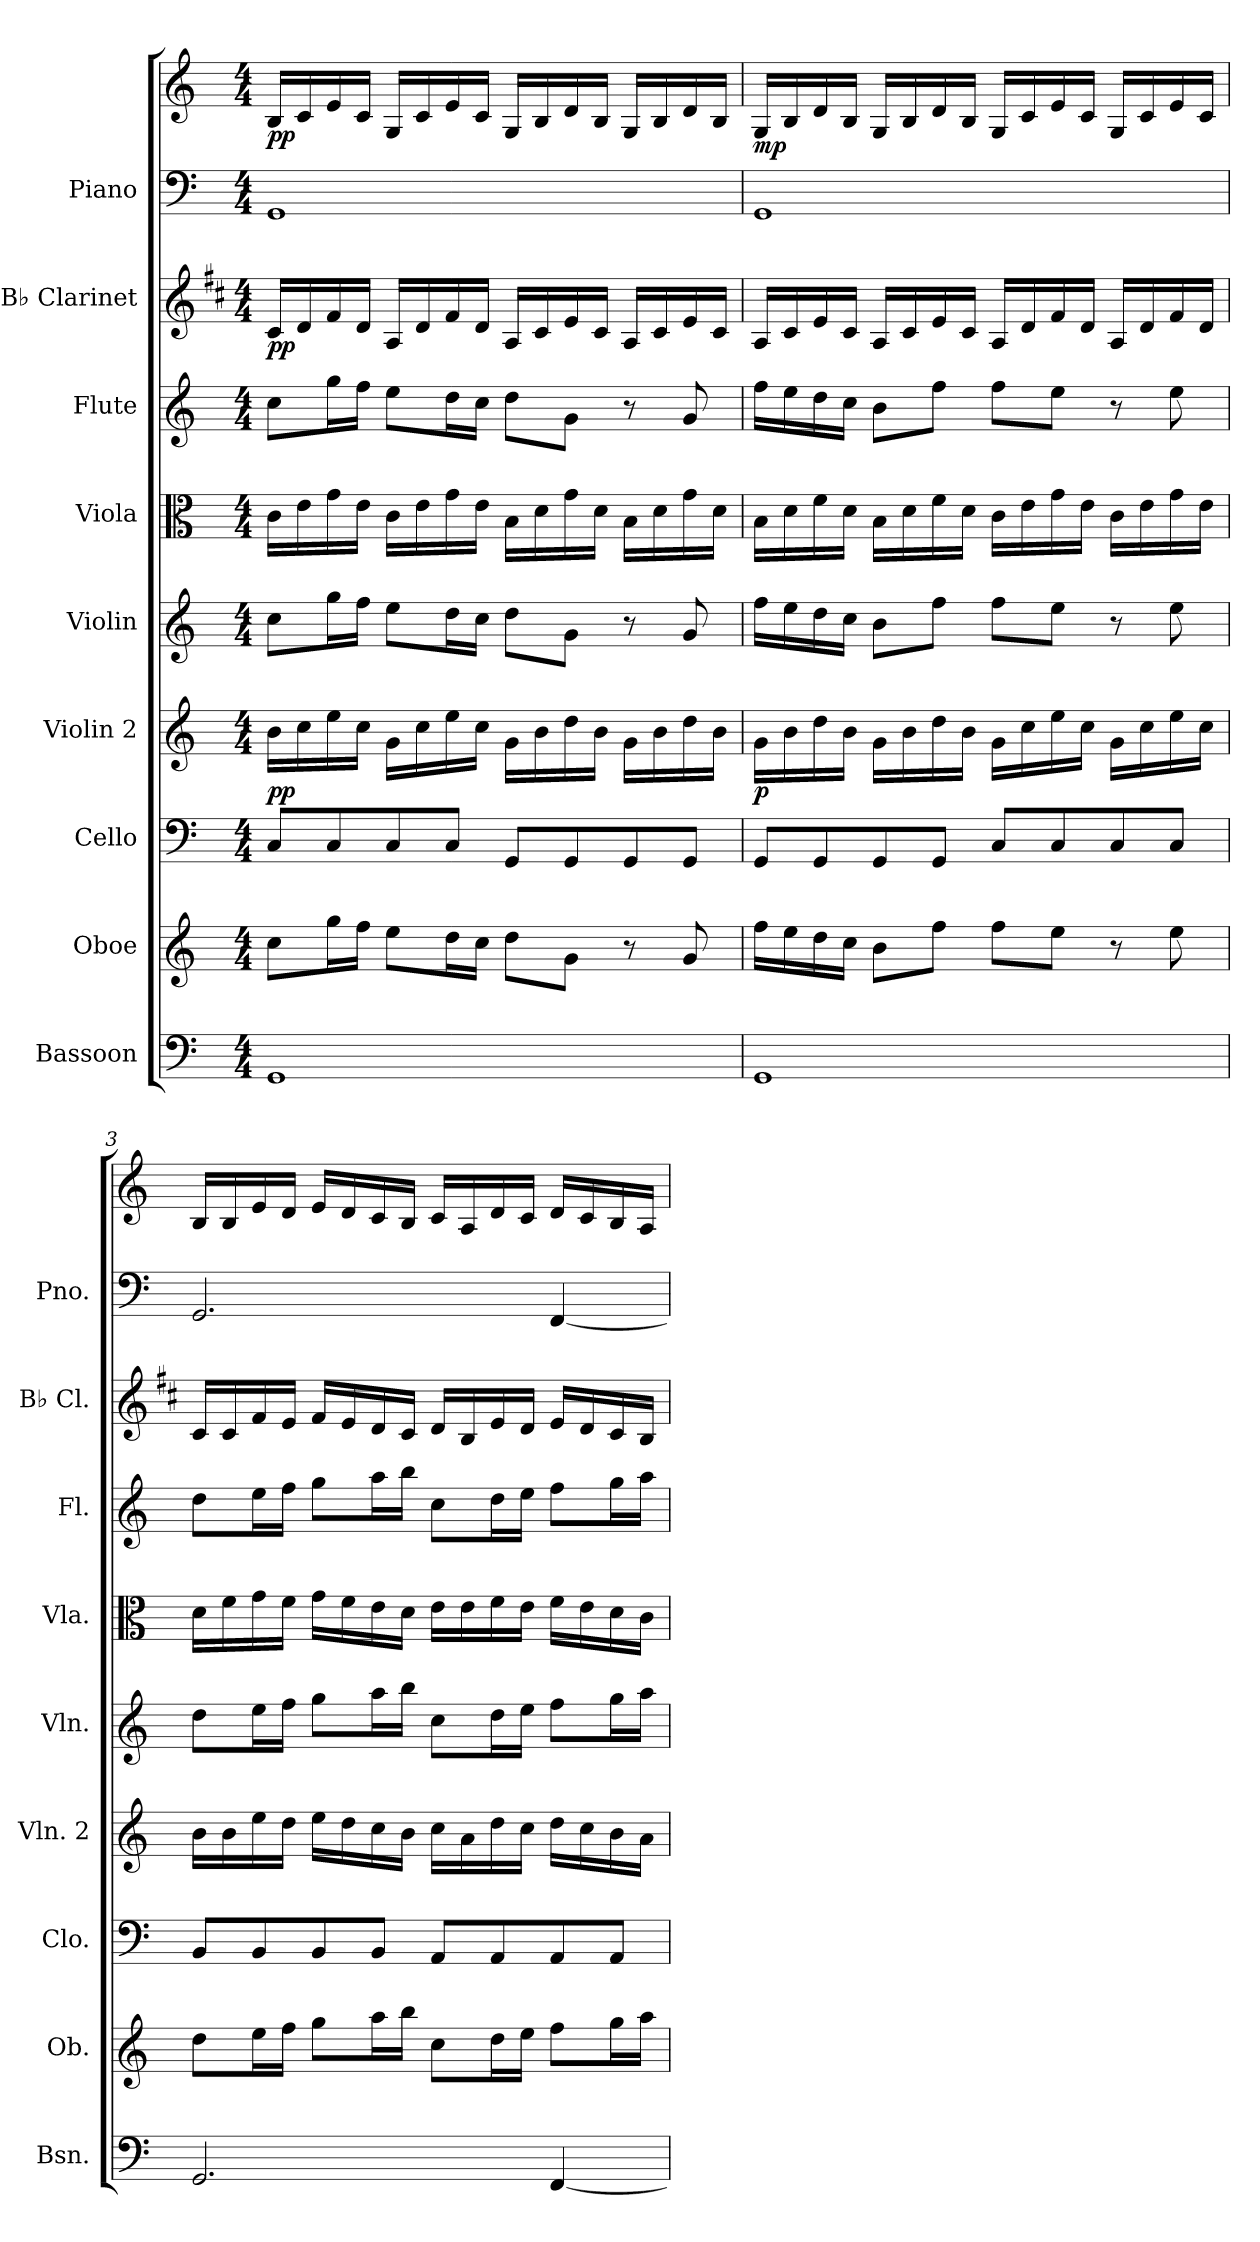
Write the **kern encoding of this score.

**kern	**kern	**kern	**kern	**dynam	**kern	**kern	**kern	**kern	**dynam	**kern	**kern	**dynam
*part9	*part8	*part7	*part6	*part6	*part5	*part4	*part3	*part2	*part2	*part1	*part1	*part1
*staff10	*staff9	*staff8	*staff7	*staff7	*staff6	*staff5	*staff4	*staff3	*staff3	*staff2	*staff1	*staff1/2
*I"Bassoon	*I"Oboe	*I"Cello	*I"Violin 2	*	*I"Violin	*I"Viola	*I"Flute	*I"B♭ Clarinet	*	*I"Piano	*	*
*I'Bsn.	*I'Ob.	*I'Clo.	*I'Vln. 2	*	*I'Vln.	*I'Vla.	*I'Fl.	*I'B♭ Cl.	*	*I'Pno.	*	*
*clefF4	*clefG2	*clefF4	*clefG2	*	*clefG2	*clefC3	*clefG2	*clefG2	*	*clefF4	*clefG2	*
*	*	*	*	*	*	*	*	*ITrd1c2	*	*	*	*
*k[]	*k[]	*k[]	*k[]	*	*k[]	*k[]	*k[]	*k[]	*	*k[]	*k[]	*
*M4/4	*M4/4	*M4/4	*M4/4	*	*M4/4	*M4/4	*M4/4	*M4/4	*	*M4/4	*M4/4	*
*MM50	*MM50	*MM50	*MM50	*	*MM50	*MM50	*MM50	*MM50	*	*MM50	*MM50	*
=1	=1	=1	=1	=1	=1	=1	=1	=1	=1	=1	=1	=1
!	!	!	!	!LO:DY:b	!	!	!	!	!LO:DY:b	!	!	!LO:DY:b
1GG	8cc\L	8C/L	16b\LL	pp	8cc\L	16c\LL	8cc\L	16B/LL	pp	1GG	16B/LL	pp
.	.	.	16cc\	.	.	16e\	.	16c/	.	.	16c/	.
.	16gg\L	8C/	16ee\	.	16gg\L	16g\	16gg\L	16e/	.	.	16e/	.
.	16ff\JJ	.	16cc\JJ	.	16ff\JJ	16e\JJ	16ff\JJ	16c/JJ	.	.	16c/JJ	.
.	8ee\L	8C/	16g\LL	.	8ee\L	16c\LL	8ee\L	16G/LL	.	.	16G/LL	.
.	.	.	16cc\	.	.	16e\	.	16c/	.	.	16c/	.
.	16dd\L	8C/J	16ee\	.	16dd\L	16g\	16dd\L	16e/	.	.	16e/	.
.	16cc\JJ	.	16cc\JJ	.	16cc\JJ	16e\JJ	16cc\JJ	16c/JJ	.	.	16c/JJ	.
.	8dd\L	8GG/L	16g\LL	.	8dd\L	16B\LL	8dd\L	16G/LL	.	.	16G/LL	.
.	.	.	16b\	.	.	16d\	.	16B/	.	.	16B/	.
.	8g\J	8GG/	16dd\	.	8g\J	16g\	8g\J	16d/	.	.	16d/	.
.	.	.	16b\JJ	.	.	16d\JJ	.	16B/JJ	.	.	16B/JJ	.
.	8r	8GG/	16g\LL	.	8r	16B\LL	8r	16G/LL	.	.	16G/LL	.
.	.	.	16b\	.	.	16d\	.	16B/	.	.	16B/	.
.	8g/	8GG/J	16dd\	.	8g/	16g\	8g/	16d/	.	.	16d/	.
.	.	.	16b\JJ	.	.	16d\JJ	.	16B/JJ	.	.	16B/JJ	.
=2	=2	=2	=2	=2	=2	=2	=2	=2	=2	=2	=2	=2
!	!	!	!	!LO:DY:b	!	!	!	!	!LO:DY:b	!	!	!
!	!	!	!	!	!	!	!	!	!LO:DY:n=1:b	!	!	!LO:DY:b
1GG	16ff\LL	8GG/L	16g\LL	p	16ff\LL	16B\LL	16ff\LL	16G/LL	p mp	1GG	16G/LL	mp
.	16ee\	.	16b\	.	16ee\	16d\	16ee\	16B/	.	.	16B/	.
.	16dd\	8GG/	16dd\	.	16dd\	16f\	16dd\	16d/	.	.	16d/	.
.	16cc\JJ	.	16b\JJ	.	16cc\JJ	16d\JJ	16cc\JJ	16B/JJ	.	.	16B/JJ	.
.	8b\L	8GG/	16g\LL	.	8b\L	16B\LL	8b\L	16G/LL	.	.	16G/LL	.
.	.	.	16b\	.	.	16d\	.	16B/	.	.	16B/	.
.	8ff\J	8GG/J	16dd\	.	8ff\J	16f\	8ff\J	16d/	.	.	16d/	.
.	.	.	16b\JJ	.	.	16d\JJ	.	16B/JJ	.	.	16B/JJ	.
.	8ff\L	8C/L	16g\LL	.	8ff\L	16c\LL	8ff\L	16G/LL	.	.	16G/LL	.
.	.	.	16cc\	.	.	16e\	.	16c/	.	.	16c/	.
.	8ee\J	8C/	16ee\	.	8ee\J	16g\	8ee\J	16e/	.	.	16e/	.
.	.	.	16cc\JJ	.	.	16e\JJ	.	16c/JJ	.	.	16c/JJ	.
.	8r	8C/	16g\LL	.	8r	16c\LL	8r	16G/LL	.	.	16G/LL	.
.	.	.	16cc\	.	.	16e\	.	16c/	.	.	16c/	.
.	8ee\	8C/J	16ee\	.	8ee\	16g\	8ee\	16e/	.	.	16e/	.
.	.	.	16cc\JJ	.	.	16e\JJ	.	16c/JJ	.	.	16c/JJ	.
!!LO:PB:g=z
=3	=3	=3	=3	=3	=3	=3	=3	=3	=3	=3	=3	=3
2.GG/	8dd\L	8BB/L	16b\LL	.	8dd\L	16d\LL	8dd\L	16B/LL	.	2.GG/	16B/LL	.
.	.	.	16b\	.	.	16f\	.	16B/	.	.	16B/	.
.	16ee\L	8BB/	16ee\	.	16ee\L	16g\	16ee\L	16e/	.	.	16e/	.
.	16ff\JJ	.	16dd\JJ	.	16ff\JJ	16f\JJ	16ff\JJ	16d/JJ	.	.	16d/JJ	.
.	8gg\L	8BB/	16ee\LL	.	8gg\L	16g\LL	8gg\L	16e/LL	.	.	16e/LL	.
.	.	.	16dd\	.	.	16f\	.	16d/	.	.	16d/	.
.	16aa\L	8BB/J	16cc\	.	16aa\L	16e\	16aa\L	16c/	.	.	16c/	.
.	16bb\JJ	.	16b\JJ	.	16bb\JJ	16d\JJ	16bb\JJ	16B/JJ	.	.	16B/JJ	.
.	8cc\L	8AA/L	16cc\LL	.	8cc\L	16e\LL	8cc\L	16c/LL	.	.	16c/LL	.
.	.	.	16a\	.	.	16e\	.	16A/	.	.	16A/	.
.	16dd\L	8AA/	16dd\	.	16dd\L	16f\	16dd\L	16d/	.	.	16d/	.
.	16ee\JJ	.	16cc\JJ	.	16ee\JJ	16e\JJ	16ee\JJ	16c/JJ	.	.	16c/JJ	.
[4FF/	8ff\L	8AA/	16dd\LL	.	8ff\L	16f\LL	8ff\L	16d/LL	.	[4FF/	16d/LL	.
.	.	.	16cc\	.	.	16e\	.	16c/	.	.	16c/	.
.	16gg\L	8AA/J	16b\	.	16gg\L	16d\	16gg\L	16B/	.	.	16B/	.
.	16aa\JJ	.	16a\JJ	.	16aa\JJ	16c\JJ	16aa\JJ	16A/JJ	.	.	16A/JJ	.
=	=	=	=	=	=	=	=	=	=	=	=	=
*-	*-	*-	*-	*-	*-	*-	*-	*-	*-	*-	*-	*-
